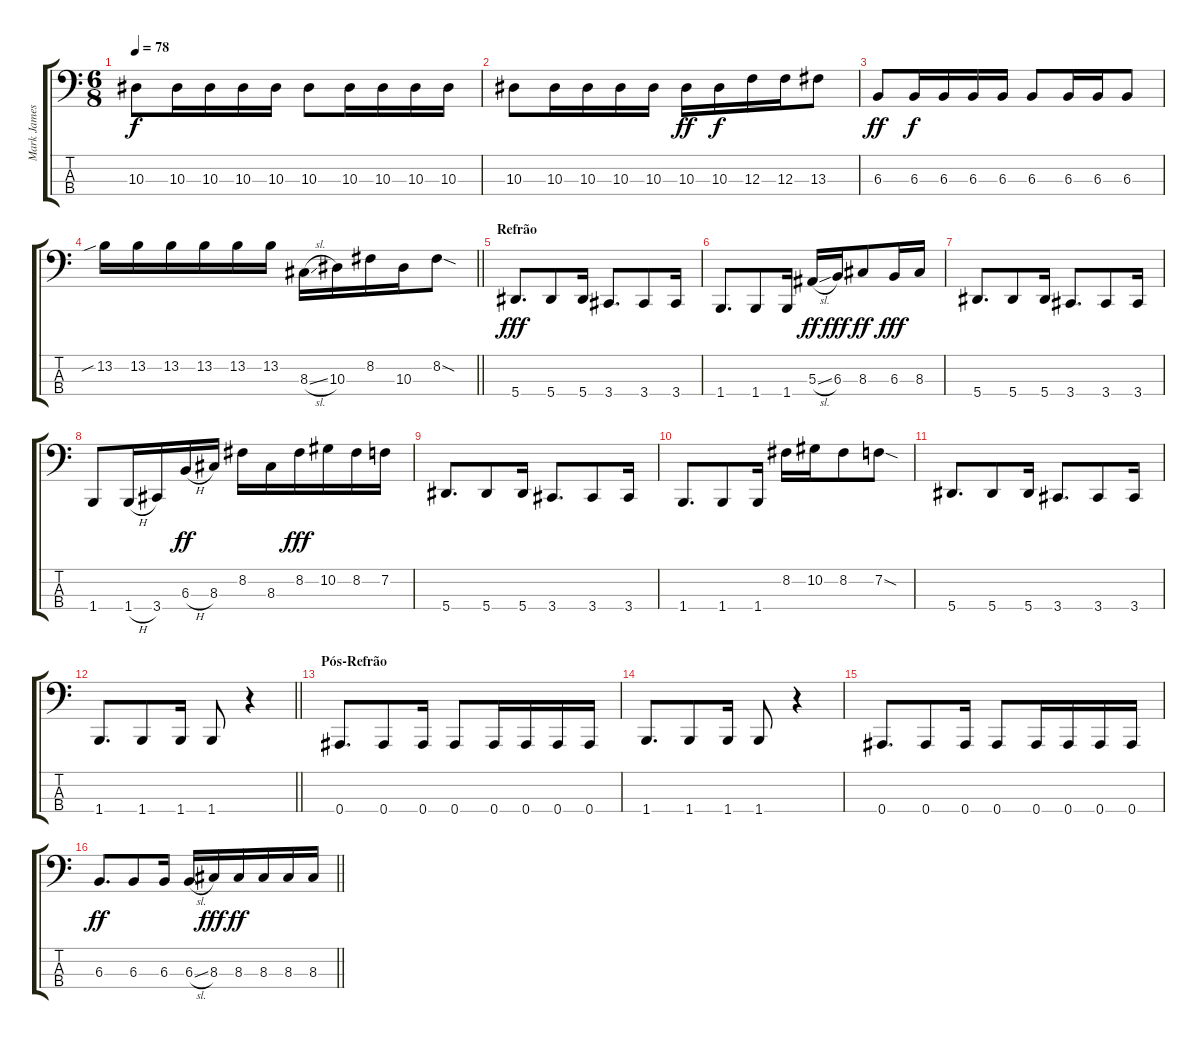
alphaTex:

\track ("Mark James" "Mark James") {instrument electricbassfinger}
\staff {score tabs}
\tuning (Eb2 Bb1 F1 Bb0) {hide}
\ts (6 8)
\tempo 78
\clef f4
\ks c
10.3.8{dy f} 10.3.16 10.3.16 10.3.16 10.3.16 10.3.8 10.3.16 10.3.16 10.3.16 10.3.16 |
10.3.8 10.3.16 10.3.16 10.3.16 10.3.16 10.3.16{dy ff} 10.3.16{dy f} 12.3.16 12.3.16 13.3.8 |
6.3.8{dy ff} 6.3.16{dy f} 6.3.16 6.3.16 6.3.16 6.3.8 6.3.16 6.3.16 6.3.8 |
\barLineRight lightlight
13.2{sib}.16 13.2.16 13.2.16 13.2.16 13.2.16 13.2.16 8.3{sl}.16 10.3.16 8.2.16 10.3.16 8.2{sod}.8 |
\section ("" "Refrão")
5.4.8{d dy fff} 5.4.8 5.4.16 3.4.8{d} 3.4.8 3.4.16 |
1.4.8{d} 1.4.8 1.4.16 5.3{sl}.16{dy ff} 6.3.16{dy fff} 8.3.8{dy ff} 6.3.16{dy fff} 8.3.16 |
5.4.8{d} 5.4.8 5.4.16 3.4.8{d} 3.4.8 3.4.16 |
1.4.8 1.4{h}.16 3.4.16 6.3{h}.16{dy ff} 8.3.16 8.2.16 8.3.16 8.2.16{dy fff} 10.2.16 8.2.16 7.2.16 |
5.4.8{d} 5.4.8 5.4.16 3.4.8{d} 3.4.8 3.4.16 |
1.4.8{d} 1.4.8 1.4.16 8.2.16 10.2.16 8.2.8 7.2{sod}.8 |
5.4.8{d} 5.4.8 5.4.16 3.4.8{d} 3.4.8 3.4.16 |
\barLineRight lightlight
1.4.8{d} 1.4.8 1.4.16 1.4.8 r.4 |
\section ("" "Pós-Refrão")
0.4.8{d} 0.4.8 0.4.16 0.4.8 0.4.16 0.4.16 0.4.16 0.4.16 |
1.4.8{d} 1.4.8 1.4.16 1.4.8 r.4 |
0.4.8{d} 0.4.8 0.4.16 0.4.8 0.4.16 0.4.16 0.4.16 0.4.16 |
\barLineRight lightlight
6.3.8{d dy ff} 6.3.8 6.3.16 6.3{sl}.16 8.3.16{dy fff} 8.3.16{dy ff} 8.3.16 8.3.16 8.3.16
